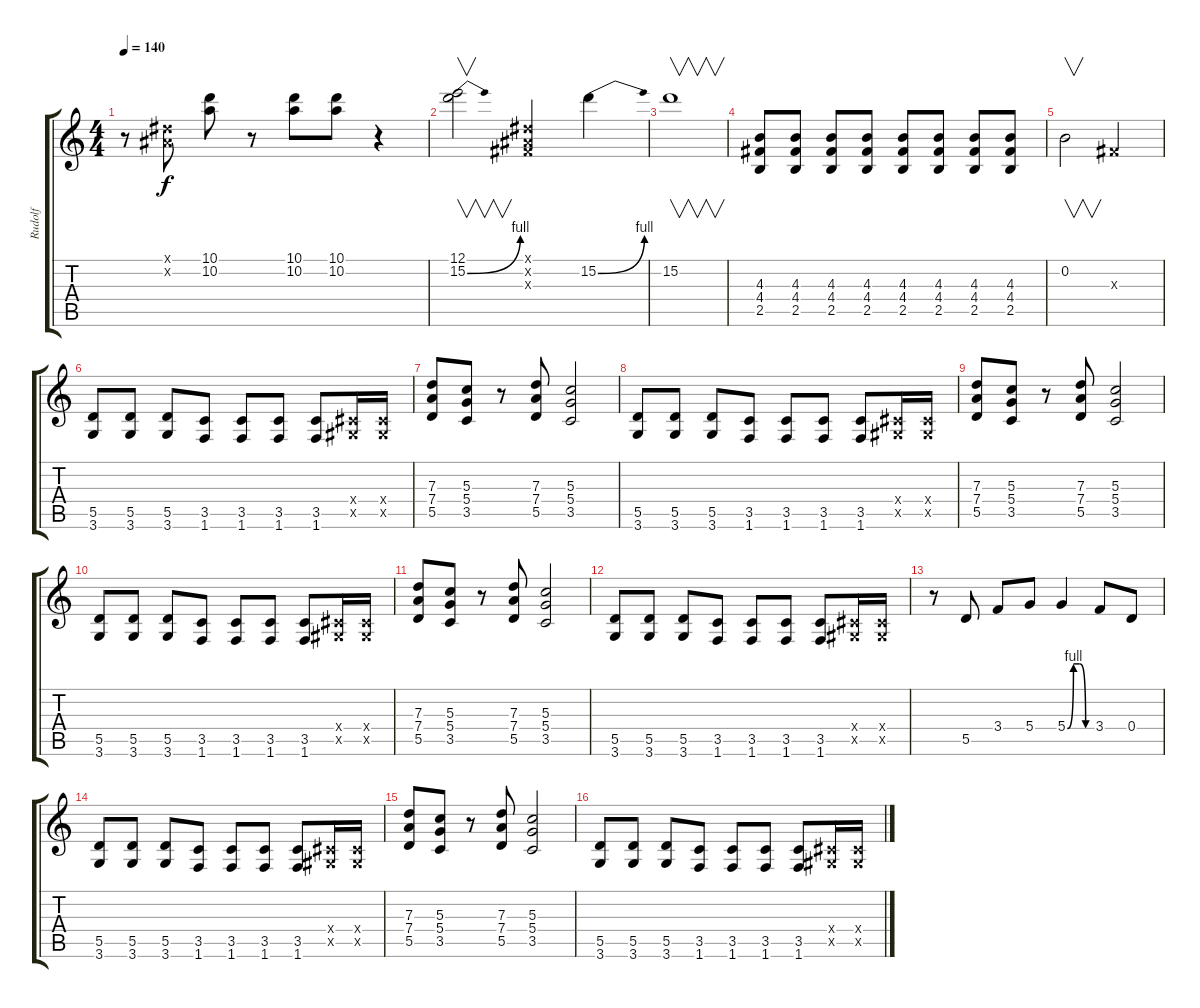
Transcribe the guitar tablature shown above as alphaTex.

\track ("Rudolf" "Rudolf") {instrument overdrivenguitar}
\staff {score tabs}
\tuning (E4 B3 G3 D3 A2 E2) {hide}
\ts (4 4)
\tempo 140
\clef g2
\ks c
r.8{dy f} (-1.1{x} -1.2{x}).8 (10.1 10.2).8 r.8 (10.1 10.2).8 (10.1 10.2).8 r.4 |
(12.1 15.2{be (bend 0 0 60 4)}).2{v} (-1.1{x} -1.2{x} -1.3{x}).4 15.2{be (bend 0 0 60 4)}.4 |
15.2.1{v} |
(4.3 4.4 2.5).8 (4.3 4.4 2.5).8 (4.3 4.4 2.5).8 (4.3 4.4 2.5).8 (4.3 4.4 2.5).8 (4.3 4.4 2.5).8 (4.3 4.4 2.5).8 (4.3 4.4 2.5).8 |
0.2.2{v} -1.3{x}.2 |
(5.5 3.6).8 (5.5 3.6).8 (5.5 3.6).8 (3.5 1.6).8 (3.5 1.6).8 (3.5 1.6).8 (3.5 1.6).8 (-1.4{x} -1.5{x}).16 (-1.4{x} -1.5{x}).16 |
(7.3 7.4 5.5).8 (5.3 5.4 3.5).8 r.8 (7.3 7.4 5.5).8 (5.3 5.4 3.5).2 |
(5.5 3.6).8 (5.5 3.6).8 (5.5 3.6).8 (3.5 1.6).8 (3.5 1.6).8 (3.5 1.6).8 (3.5 1.6).8 (-1.4{x} -1.5{x}).16 (-1.4{x} -1.5{x}).16 |
(7.3 7.4 5.5).8 (5.3 5.4 3.5).8 r.8 (7.3 7.4 5.5).8 (5.3 5.4 3.5).2 |
(5.5 3.6).8 (5.5 3.6).8 (5.5 3.6).8 (3.5 1.6).8 (3.5 1.6).8 (3.5 1.6).8 (3.5 1.6).8 (-1.4{x} -1.5{x}).16 (-1.4{x} -1.5{x}).16 |
(7.3 7.4 5.5).8 (5.3 5.4 3.5).8 r.8 (7.3 7.4 5.5).8 (5.3 5.4 3.5).2 |
(5.5 3.6).8 (5.5 3.6).8 (5.5 3.6).8 (3.5 1.6).8 (3.5 1.6).8 (3.5 1.6).8 (3.5 1.6).8 (-1.4{x} -1.5{x}).16 (-1.4{x} -1.5{x}).16 |
r.8 5.5.8 3.4.8 5.4.8 5.4{be (custom 0 0 15 4 30 4 45 0 60 0)}.4 3.4.8 0.4.8 |
(5.5 3.6).8 (5.5 3.6).8 (5.5 3.6).8 (3.5 1.6).8 (3.5 1.6).8 (3.5 1.6).8 (3.5 1.6).8 (-1.4{x} -1.5{x}).16 (-1.4{x} -1.5{x}).16 |
(7.3 7.4 5.5).8 (5.3 5.4 3.5).8 r.8 (7.3 7.4 5.5).8 (5.3 5.4 3.5).2 |
(5.5 3.6).8 (5.5 3.6).8 (5.5 3.6).8 (3.5 1.6).8 (3.5 1.6).8 (3.5 1.6).8 (3.5 1.6).8 (-1.4{x} -1.5{x}).16 (-1.4{x} -1.5{x}).16
